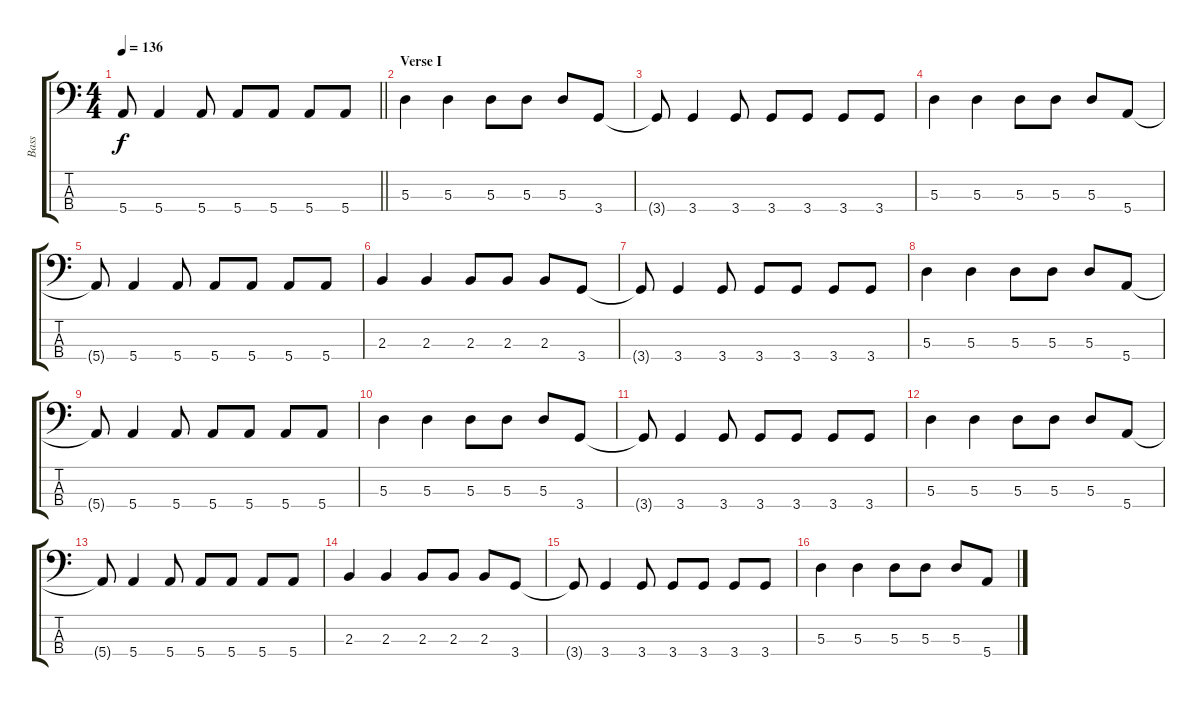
\track ("Bass" "Bass") {instrument electricbassfinger}
\staff {score tabs}
\tuning (G2 D2 A1 E1) {hide}
\ts (4 4)
\tempo 136
\clef f4
\barLineRight lightlight
\ks c
5.4{t}.8{dy f} 5.4.4 5.4.8 5.4.8 5.4.8 5.4.8 5.4.8 |
\section ("" "Verse I")
5.3.4 5.3.4 5.3.8 5.3.8 5.3.8 3.4.8 |
3.4{t}.8 3.4.4 3.4.8 3.4.8 3.4.8 3.4.8 3.4.8 |
5.3.4 5.3.4 5.3.8 5.3.8 5.3.8 5.4.8 |
5.4{t}.8 5.4.4 5.4.8 5.4.8 5.4.8 5.4.8 5.4.8 |
2.3.4 2.3.4 2.3.8 2.3.8 2.3.8 3.4.8 |
3.4{t}.8 3.4.4 3.4.8 3.4.8 3.4.8 3.4.8 3.4.8 |
5.3.4 5.3.4 5.3.8 5.3.8 5.3.8 5.4.8 |
5.4{t}.8 5.4.4 5.4.8 5.4.8 5.4.8 5.4.8 5.4.8 |
5.3.4 5.3.4 5.3.8 5.3.8 5.3.8 3.4.8 |
3.4{t}.8 3.4.4 3.4.8 3.4.8 3.4.8 3.4.8 3.4.8 |
5.3.4 5.3.4 5.3.8 5.3.8 5.3.8 5.4.8 |
5.4{t}.8 5.4.4 5.4.8 5.4.8 5.4.8 5.4.8 5.4.8 |
2.3.4 2.3.4 2.3.8 2.3.8 2.3.8 3.4.8 |
3.4{t}.8 3.4.4 3.4.8 3.4.8 3.4.8 3.4.8 3.4.8 |
5.3.4 5.3.4 5.3.8 5.3.8 5.3.8 5.4.8
